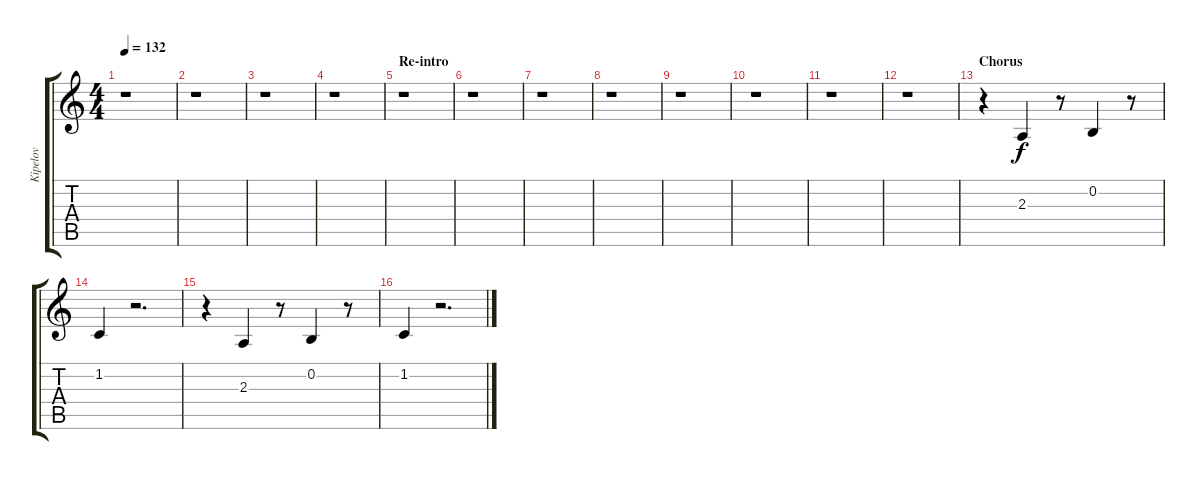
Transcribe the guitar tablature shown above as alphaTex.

\track ("Kipelov" "Kipelov") {instrument altosax}
\staff {score tabs}
\tuning (E4 B3 G3 D3 A2 E2) {hide}
\ts (4 4)
\tempo 132
\clef g2
\ks c
r.1{dy ff} |
r.1 |
r.1 |
r.1 |
\section ("" "Re-intro")
r.1 |
r.1 |
r.1 |
r.1 |
r.1 |
r.1 |
r.1 |
r.1 |
\section ("" "Chorus")
r.4 2.3.4{dy f} r.8 0.2.4 r.8 |
1.2.4 r.2{d} |
r.4 2.3.4 r.8 0.2.4 r.8 |
1.2.4 r.2{d}
